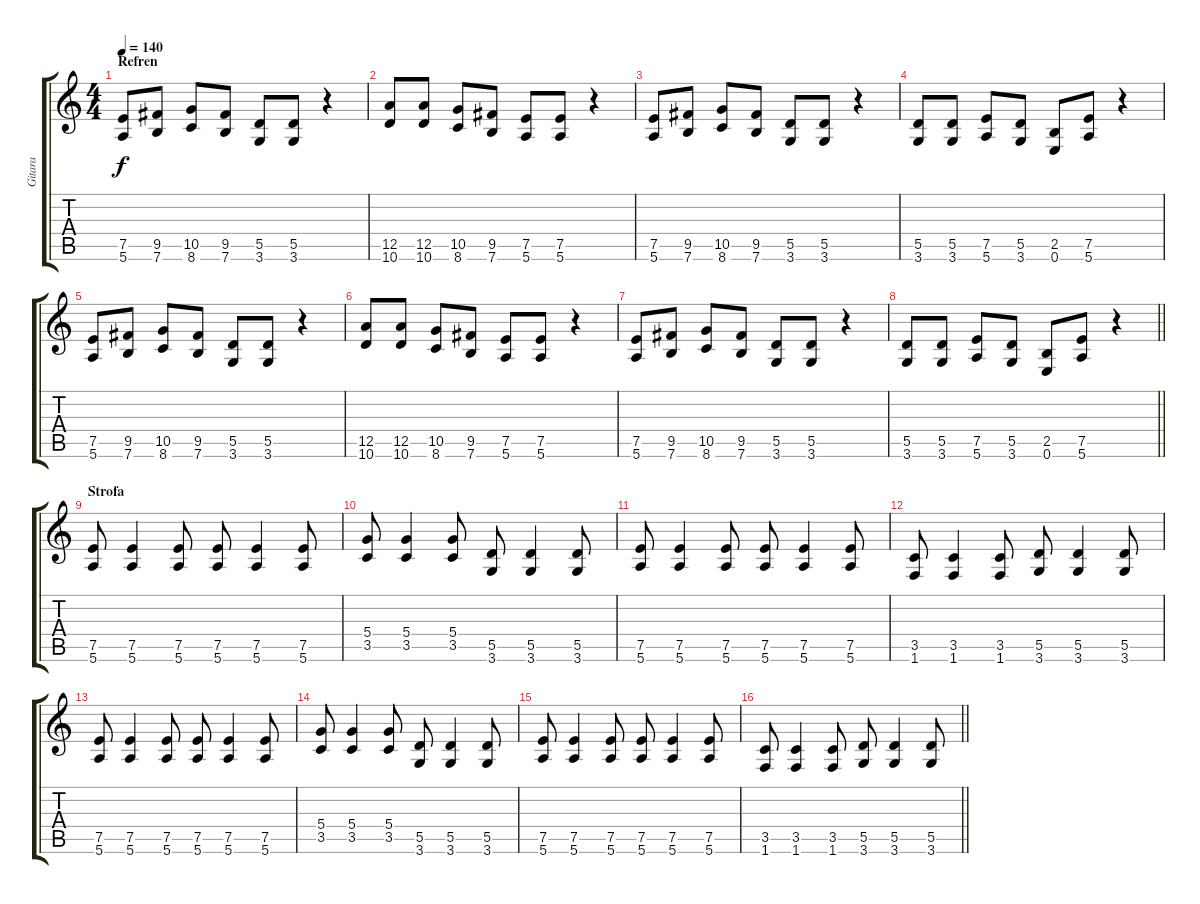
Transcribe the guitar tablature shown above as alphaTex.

\track ("Gitara" "Gitara") {instrument distortionguitar}
\staff {score tabs}
\tuning (E4 B3 G3 D3 A2 E2) {hide}
\ts (4 4)
\section ("" "Refren")
\tempo 140
\clef g2
\ks c
(7.5 5.6).8{dy f} (9.5 7.6).8 (10.5 8.6).8 (9.5 7.6).8 (5.5 3.6).8 (5.5 3.6).8 r.4 |
(12.5 10.6).8 (12.5 10.6).8 (10.5 8.6).8 (9.5 7.6).8 (7.5 5.6).8 (7.5 5.6).8 r.4 |
(7.5 5.6).8 (9.5 7.6).8 (10.5 8.6).8 (9.5 7.6).8 (5.5 3.6).8 (5.5 3.6).8 r.4 |
(5.5 3.6).8 (5.5 3.6).8 (7.5 5.6).8 (5.5 3.6).8 (2.5 0.6).8 (7.5 5.6).8 r.4 |
(7.5 5.6).8 (9.5 7.6).8 (10.5 8.6).8 (9.5 7.6).8 (5.5 3.6).8 (5.5 3.6).8 r.4 |
(12.5 10.6).8 (12.5 10.6).8 (10.5 8.6).8 (9.5 7.6).8 (7.5 5.6).8 (7.5 5.6).8 r.4 |
(7.5 5.6).8 (9.5 7.6).8 (10.5 8.6).8 (9.5 7.6).8 (5.5 3.6).8 (5.5 3.6).8 r.4 |
\barLineRight lightlight
(5.5 3.6).8 (5.5 3.6).8 (7.5 5.6).8 (5.5 3.6).8 (2.5 0.6).8 (7.5 5.6).8 r.4 |
\section ("" "Strofa")
(7.5 5.6).8 (7.5 5.6).4 (7.5 5.6).8 (7.5 5.6).8 (7.5 5.6).4 (7.5 5.6).8 |
(5.4 3.5).8 (5.4 3.5).4 (5.4 3.5).8 (5.5 3.6).8 (5.5 3.6).4 (5.5 3.6).8 |
(7.5 5.6).8 (7.5 5.6).4 (7.5 5.6).8 (7.5 5.6).8 (7.5 5.6).4 (7.5 5.6).8 |
(3.5 1.6).8 (3.5 1.6).4 (3.5 1.6).8 (5.5 3.6).8 (5.5 3.6).4 (5.5 3.6).8 |
(7.5 5.6).8 (7.5 5.6).4 (7.5 5.6).8 (7.5 5.6).8 (7.5 5.6).4 (7.5 5.6).8 |
(5.4 3.5).8 (5.4 3.5).4 (5.4 3.5).8 (5.5 3.6).8 (5.5 3.6).4 (5.5 3.6).8 |
(7.5 5.6).8 (7.5 5.6).4 (7.5 5.6).8 (7.5 5.6).8 (7.5 5.6).4 (7.5 5.6).8 |
\barLineRight lightlight
(3.5 1.6).8 (3.5 1.6).4 (3.5 1.6).8 (5.5 3.6).8 (5.5 3.6).4 (5.5 3.6).8
